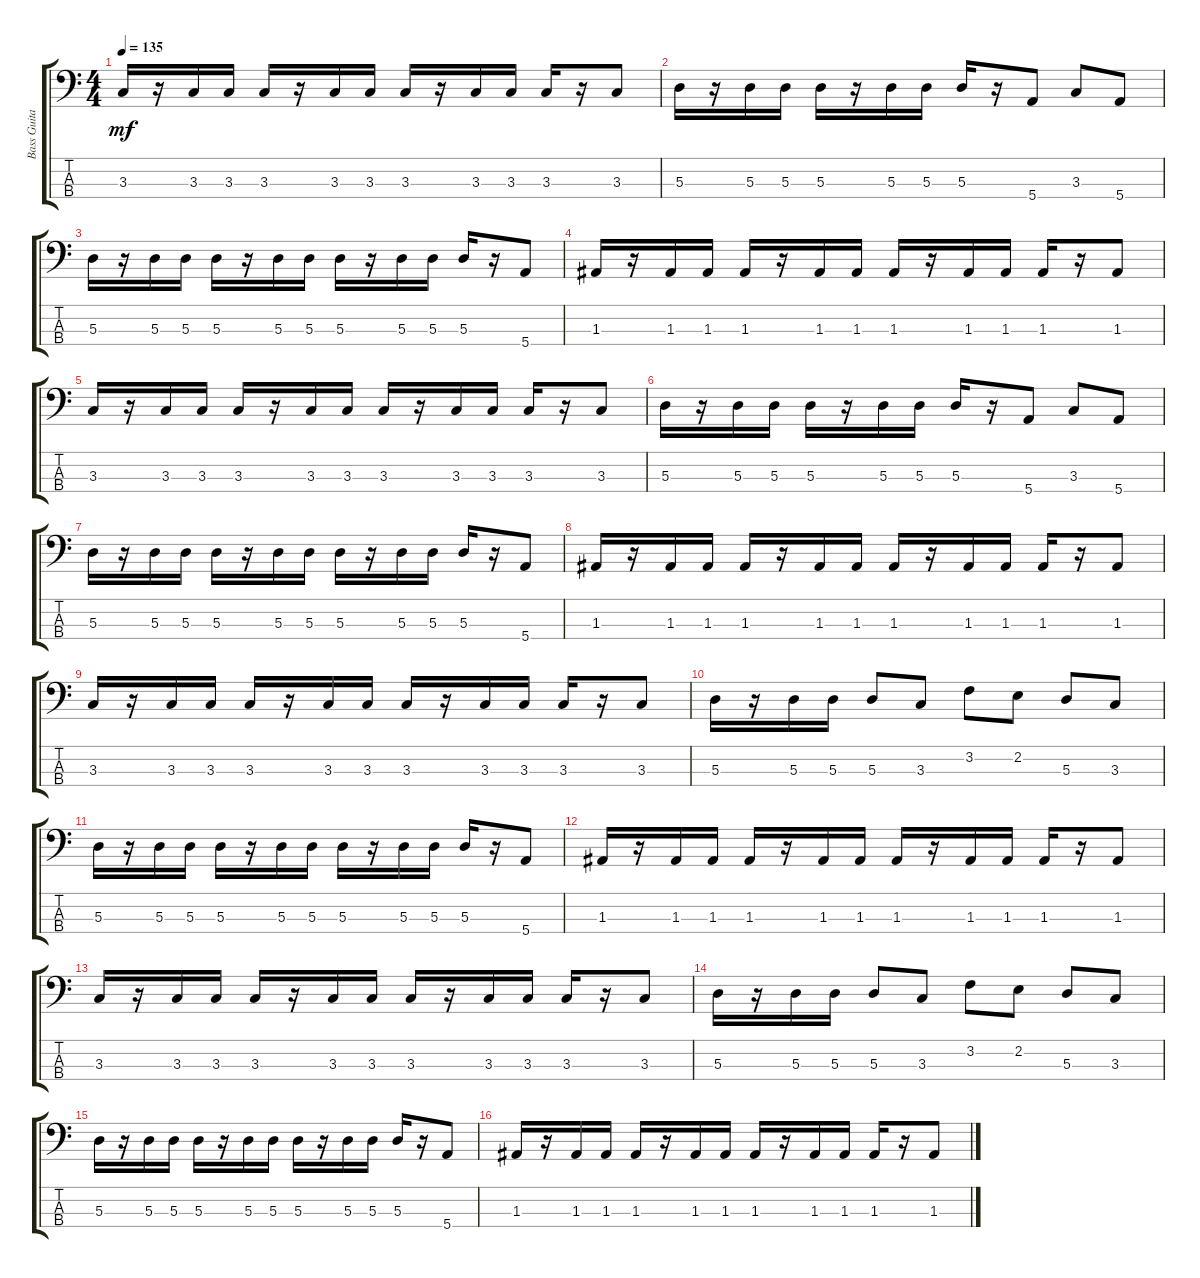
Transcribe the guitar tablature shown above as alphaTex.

\track ("Bass Guitar" "Bass Guita") {instrument electricbassfinger}
\staff {score tabs}
\tuning (G2 D2 A1 E1) {hide}
\ts (4 4)
\tempo 135
\clef f4
\ks c
3.3.16{dy mf} r.16 3.3.16 3.3.16 3.3.16 r.16 3.3.16 3.3.16 3.3.16 r.16 3.3.16 3.3.16 3.3.16 r.16 3.3.8 |
5.3.16 r.16 5.3.16 5.3.16 5.3.16 r.16 5.3.16 5.3.16 5.3.16 r.16 5.4.8 3.3.8 5.4.8 |
5.3.16 r.16 5.3.16 5.3.16 5.3.16 r.16 5.3.16 5.3.16 5.3.16 r.16 5.3.16 5.3.16 5.3.16 r.16 5.4.8 |
1.3.16 r.16 1.3.16 1.3.16 1.3.16 r.16 1.3.16 1.3.16 1.3.16 r.16 1.3.16 1.3.16 1.3.16 r.16 1.3.8 |
3.3.16 r.16 3.3.16 3.3.16 3.3.16 r.16 3.3.16 3.3.16 3.3.16 r.16 3.3.16 3.3.16 3.3.16 r.16 3.3.8 |
5.3.16 r.16 5.3.16 5.3.16 5.3.16 r.16 5.3.16 5.3.16 5.3.16 r.16 5.4.8 3.3.8 5.4.8 |
5.3.16 r.16 5.3.16 5.3.16 5.3.16 r.16 5.3.16 5.3.16 5.3.16 r.16 5.3.16 5.3.16 5.3.16 r.16 5.4.8 |
1.3.16 r.16 1.3.16 1.3.16 1.3.16 r.16 1.3.16 1.3.16 1.3.16 r.16 1.3.16 1.3.16 1.3.16 r.16 1.3.8 |
3.3.16 r.16 3.3.16 3.3.16 3.3.16 r.16 3.3.16 3.3.16 3.3.16 r.16 3.3.16 3.3.16 3.3.16 r.16 3.3.8 |
5.3.16 r.16 5.3.16 5.3.16 5.3.8 3.3.8 3.2.8 2.2.8 5.3.8 3.3.8 |
5.3.16 r.16 5.3.16 5.3.16 5.3.16 r.16 5.3.16 5.3.16 5.3.16 r.16 5.3.16 5.3.16 5.3.16 r.16 5.4.8 |
1.3.16 r.16 1.3.16 1.3.16 1.3.16 r.16 1.3.16 1.3.16 1.3.16 r.16 1.3.16 1.3.16 1.3.16 r.16 1.3.8 |
3.3.16 r.16 3.3.16 3.3.16 3.3.16 r.16 3.3.16 3.3.16 3.3.16 r.16 3.3.16 3.3.16 3.3.16 r.16 3.3.8 |
5.3.16 r.16 5.3.16 5.3.16 5.3.8 3.3.8 3.2.8 2.2.8 5.3.8 3.3.8 |
5.3.16 r.16 5.3.16 5.3.16 5.3.16 r.16 5.3.16 5.3.16 5.3.16 r.16 5.3.16 5.3.16 5.3.16 r.16 5.4.8 |
1.3.16 r.16 1.3.16 1.3.16 1.3.16 r.16 1.3.16 1.3.16 1.3.16 r.16 1.3.16 1.3.16 1.3.16 r.16 1.3.8
